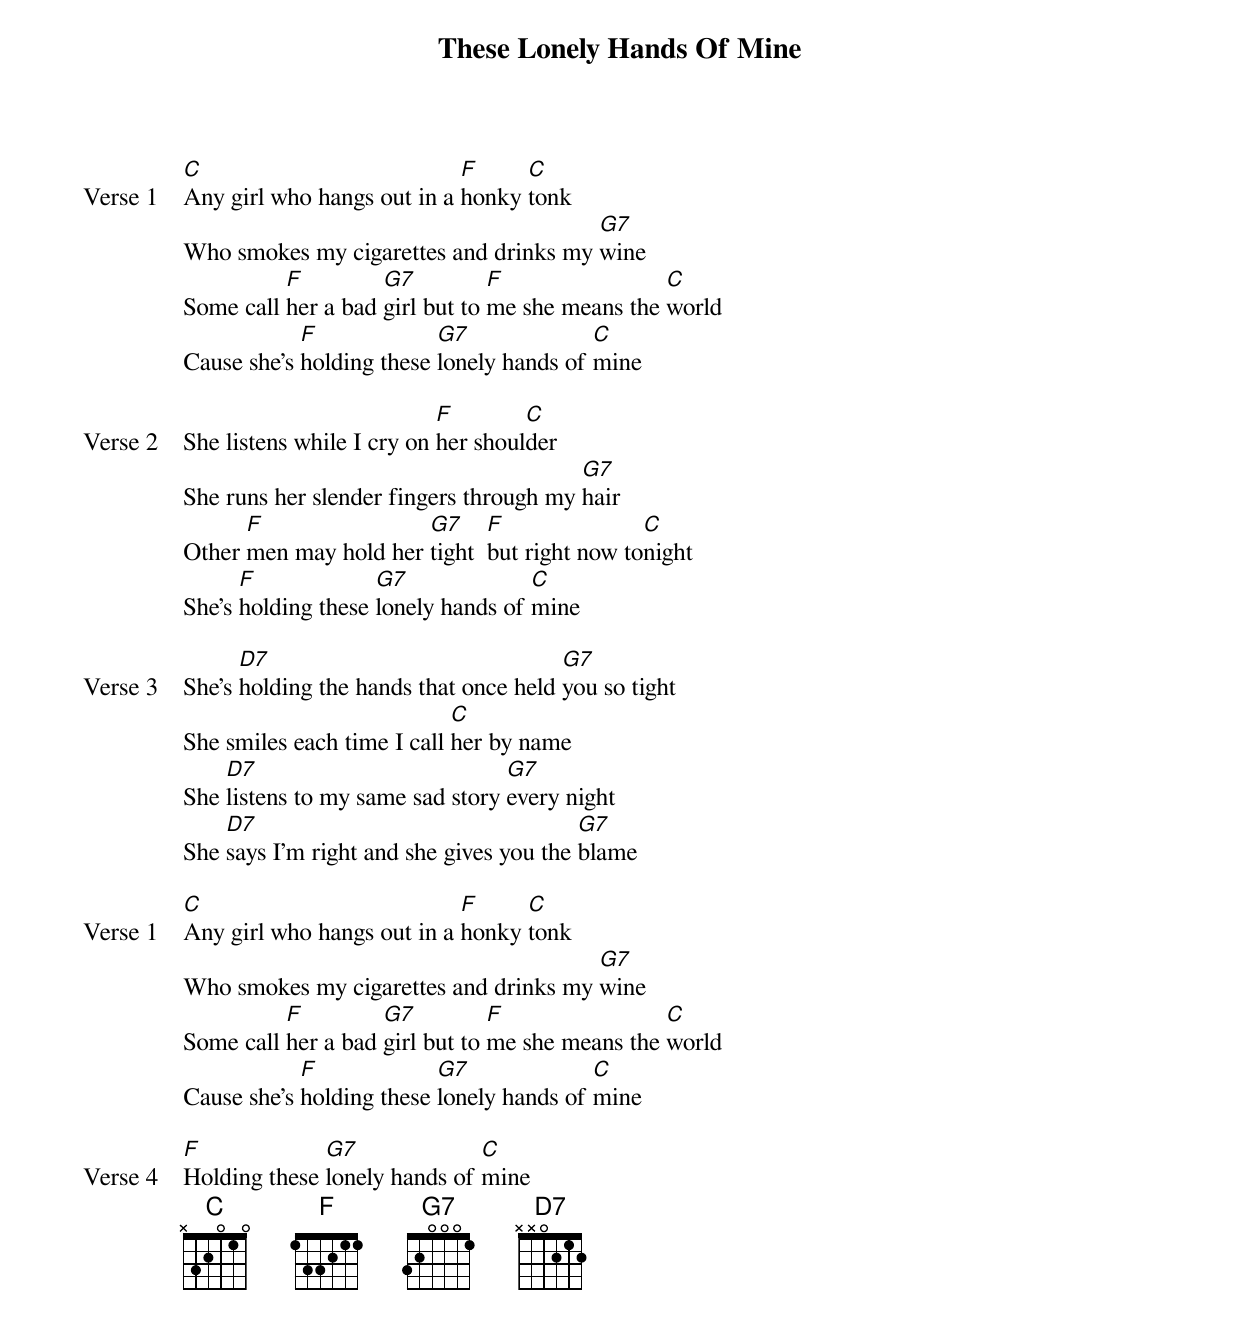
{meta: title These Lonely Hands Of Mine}
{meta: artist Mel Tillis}
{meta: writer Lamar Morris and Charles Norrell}

{start_of_verse: Verse 1}
[C]Any girl who hangs out in a [F]honky [C]tonk
Who smokes my cigarettes and drinks my [G7]wine
Some call [F]her a bad [G7]girl but to [F]me she means the [C]world
Cause she's [F]holding these [G7]lonely hands of [C]mine
{end_of_verse}

{start_of_verse: Verse 2}
She listens while I cry on [F]her shoul[C]der
She runs her slender fingers through my [G7]hair
Other [F]men may hold her [G7]tight  [F]but right now to[C]night
She's [F]holding these [G7]lonely hands of [C]mine
{end_of_verse}

{start_of_verse: Verse 3}
She's [D7]holding the hands that once held [G7]you so tight
She smiles each time I call [C]her by name
She [D7]listens to my same sad story [G7]every night
She [D7]says I'm right and she gives you the [G7]blame
{end_of_verse}

{start_of_verse: Verse 1}
[C]Any girl who hangs out in a [F]honky [C]tonk
Who smokes my cigarettes and drinks my [G7]wine
Some call [F]her a bad [G7]girl but to [F]me she means the [C]world
Cause she's [F]holding these [G7]lonely hands of [C]mine
{end_of_verse}

{start_of_verse: Verse 4}
[F]Holding these [G7]lonely hands of [C]mine
{end_of_verse}
